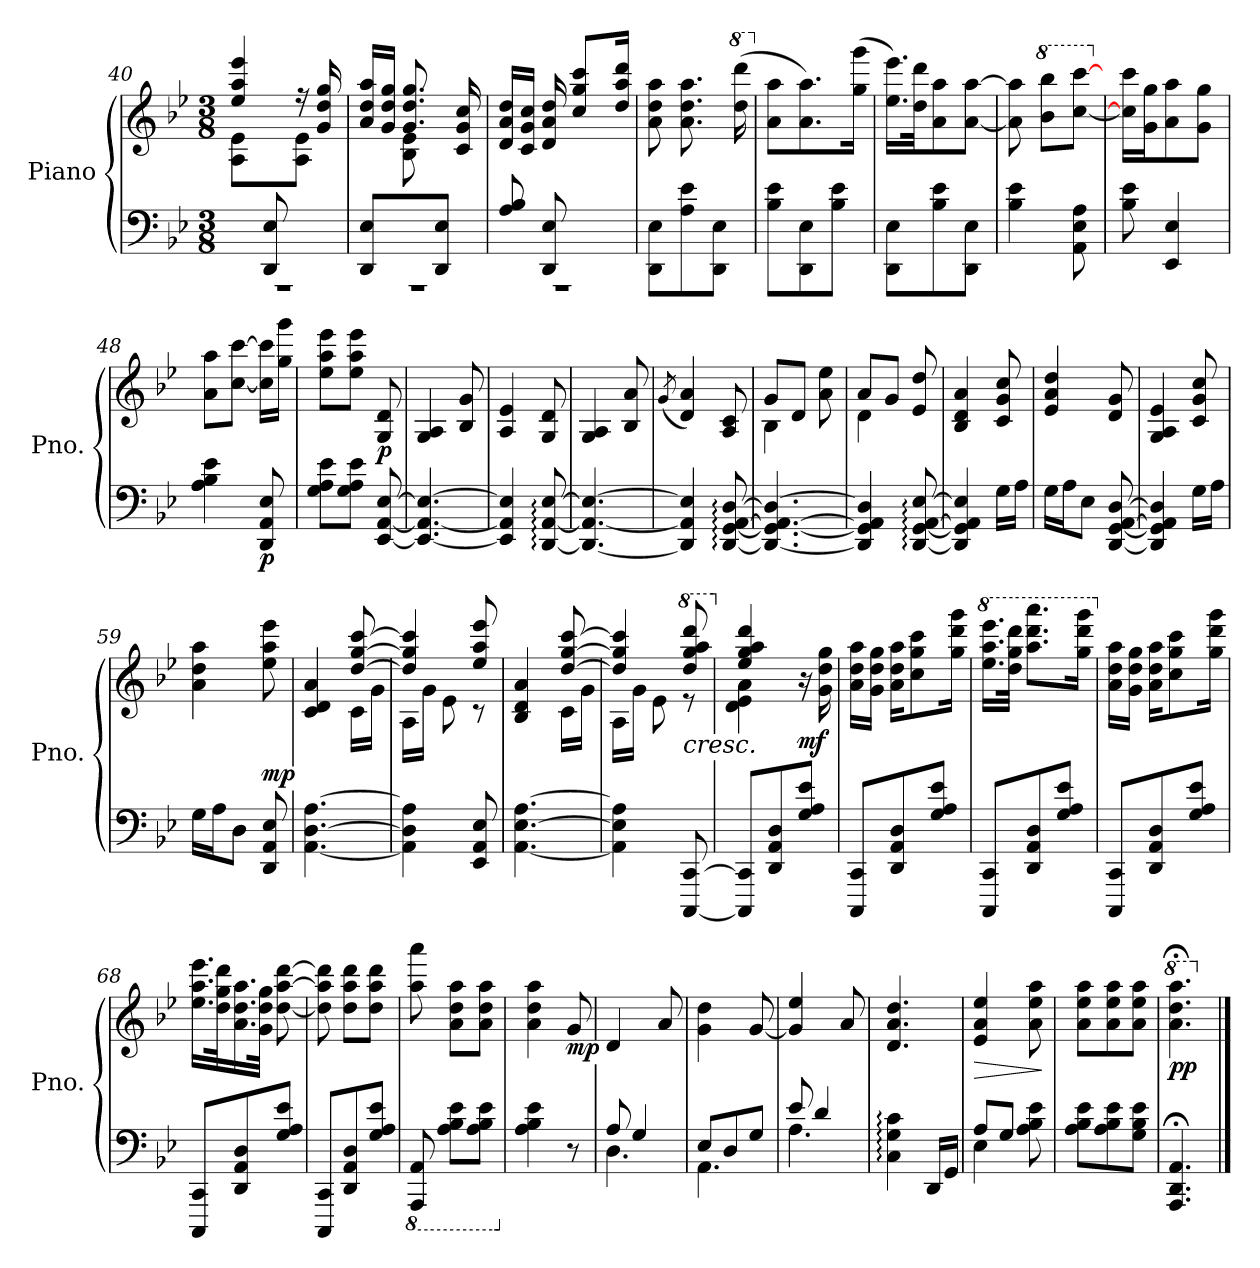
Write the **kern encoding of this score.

**kern	**kern	**dynam
*part1	*part1	*part1
*staff2	*staff1	*staff1/2
*I"Piano	*	*
*I'Pno.	*	*
*clefF4	*clefG2	*
*k[b-e-]	*k[b-e-]	*
*M3/8	*M3/8	*
=40	=40	=40
*^	*^	*
8ryy	4.r	4ee-/ 4aa/ 4eee-/	8A\ 8e-\L	.
8DD/ 8E-/	.	.	8ryy	.
8ryy	.	16r	8A\ 8e-\J	.
.	.	16g/ 16dd/ 16gg/	.	.
=41	=41	=41	=41	=41
8DD/ 8E-/L	4.r	16a/ 16dd/ 16aa/LL	8ryy	.
.	.	16g/ 16dd/ 16gg/JJ	.	.
8ryy	.	8.g/ 8.dd/ 8.gg/	8B-\ 8e-\	.
8DD/ 8E-/J	.	.	8ryy	.
.	.	16c/ 16g/ 16cc/	.	.
!!LO:LB:g=z	!!
=42	=42	=42	=42	=42
8A/ 8B-/L	4.r	16d/ 16a/ 16dd/LL	4ryy	.
.	.	16c/ 16g/ 16cc/JJ	.	.
8DD/ 8E-/	.	16d/ 16a/ 16dd/	.	.
.	.	8cc/ 8gg/ 8ccc/L	.	.
8ryy	.	.	8d\ 8g\J	.
.	.	16dd/ 16aa/ 16ddd/Jk	.	.
*v	*v	*	*	*
*	*v	*v	*
=43	=43	=43
8DD\ 8E-\L	8a\ 8dd\ 8aa\	.
8A\ 8e-\	8.a\ 8.dd\ 8.aa\	.
8DD\ 8E-\J	.	.
*	*8va	*
.	(>16ddd\ 16dddd\	.
=44	=44	=44
*	*X8va	*
8B-\ 8e-\L	8a\ 8aa\L	.
8DD\ 8E-\	8.a\ 8.aa\)	.
8B-\ 8e-\J	.	.
.	(>16gg\ 16ggg\Jk	.
=45	=45	=45
8DD\ 8E-\L	16.ee-\ 16.eee-\LL)	.
.	32dd\ 32ddd\JK	.
8B-\ 8e-\	8a\ 8aa\	.
8DD\ 8E-\J	[8a\ [8aa\J	.
!!LO:LB:g=z
=46	=46	=46
4B-\ 4e-\	8a\] 8aa\]	.
*	*8va	*
.	8bb-\ 8bbb-\L	.
8AA\ 8E-\ 8A\	[8ccc\ [8cccc\J	.
=47	=47	=47
*	*X8va	*
8B-\ 8e-\	16cc\] 16ccc\]LL	.
.	16g\ 16gg\J	.
4EE-/ 4E-/	8a\ 8aa\	.
.	8g\ 8gg\J	.
=48	=48	=48
4A\ 4B-\ 4e-\	8a\ 8aa\L	.
.	[8cc\ [8ccc\J	.
!	!	!LO:DY:b=2
8DD/ 8AA/ 8E-/	16cc\] 16ccc\]LL	p
.	16gg\ 16ggg\JJ	.
=49	=49	=49
8G\ 8A\ 8e-\L	8ee-\ 8aa\ 8eee-\L	.
8G\ 8A\ 8e-\J	8ee-\ 8aa\ 8eee-\J	.
!	!	!LO:DY:a=2
[8EE-/ [8AA/ [8E-/	8G/ 8d/	p
!!LO:LB:g=z
=50	=50	=50
4.EE-/_ 4.AA/_ 4.E-/_	4G/ 4A/	.
.	8B-/ 8g/	.
=51	=51	=51
4EE-/] 4AA/] 4E-/]	4A/ 4e-/	.
[8DD/: [8AA/: [8E-/:	8G/ 8d/	.
=52	=52	=52
4.DD/_ 4.AA/_ 4.E-/_	4G/ 4A/	.
.	8B-/ 8a/	.
=53	=53	=53
.	(<8qg/	.
4DD/] 4AA/] 4E-/]	4d/ 4a/)	.
[8DD/: [8GG/: [8AA/: [8D/:	8A/ 8c/	.
!!LO:LB:g=z
=54	=54	=54
*	*^	*
4.DD/_ 4.GG/_ 4.AA/_ 4.D/_	8g/L	4B-\	.
.	8d/J	.	.
.	8a\ 8ee-\	8ryy	.
=55	=55	=55	=55
4DD/] 4GG/] 4AA/] 4D/]	8a/L	4d\	.
.	8g/J	.	.
[8DD/: [8GG/: [8AA/: [8E-/:	8e-/ 8dd/	8ryy	.
*	*v	*v	*
=56	=56	=56
4DD/] 4GG/] 4AA/] 4E-/]	4B-/ 4d/ 4a/	.
16G\LL	8c/ 8g/ 8cc/	.
16A\JJ	.	.
=57	=57	=57
16G\LL	4e-/ 4a/ 4dd/	.
16A\J	.	.
8E-\J	.	.
[8DD/ [8GG/ [8AA/ [8D/	8d/ 8g/	.
!!LO:PB:g=z
=58	=58	=58
4DD/] 4GG/] 4AA/] 4D/]	4G/ 4A/ 4e-/	.
16G\LL	8c/ 8g/ 8cc/	.
16A\JJ	.	.
=59	=59	=59
16G\LL	4a\ 4dd\ 4aa\	.
16A\J	.	.
8D\J	.	.
!	!	!LO:DY:a=2
8DD/ 8AA/ 8E-/	8ee-\ 8aa\ 8eee-\	mp
=60	=60	=60
*	*^	*
[4.AA\ [4.D\ [4.A\	4c/ 4d/ 4a/	4ryy	.
.	[8dd/ [8gg/ [8ccc/	16c\LL	.
.	.	16g\JJ	.
=61	=61	=61	=61
4AA\] 4D\] 4A\]	4dd/] 4gg/] 4ccc/]	16A\LL	.
.	.	16g\JJ	.
.	.	8e-\	.
8EE-/ 8AA/ 8E-/	8ee-/ 8aa/ 8eee-/	8r	.
!!LO:LB:g=z	!!
=62	=62	=62	=62
[4.AA\ [4.E-\ [4.A\	4B-/ 4d/ 4a/	4ryy	.
.	[8dd/ [8gg/ [8ccc/	16c\LL	.
.	.	16g\JJ	.
=63	=63	=63	=63
4AA\] 4E-\] 4A\]	4dd/] 4gg/] 4ccc/]	16A\LL	.
.	.	16g\JJ	[
.	.	8e-\	.
*	*8va	*	*
!	!	!	!LO:HP:b
[8CCC/ [8CC/	8ddd/ 8ggg/ 8aaa/ 8dddd/	8r	<
=64	=64	=64	=64
*	*X8va	*	*
8CCC/] 8CC/]L	4ee-/ 4gg/ 4aa/ 4ddd/	4d\ 4e-\ 4a\	.
8DD/ 8AA/ 8D/	.	.	.
!	!	!	!LO:DY:a=2
8G/ 8A/ 8e-/J	16r	8ryy	mf
.	16g\ 16dd\ 16gg\	.	.
*	*v	*v	*
=65	=65	=65
8CCC/ 8CC/L	16a\ 16dd\ 16aa\LL	.
.	16g\ 16dd\ 16gg\JJ	.
8DD/ 8AA/ 8D/	16a\ 16dd\ 16aa\KL	.
.	8cc\ 8gg\ 8ccc\	.
8G/ 8A/ 8e-/J	.	.
.	16gg\ 16ddd\ 16ggg\Jk	.
!!LO:LB:g=z
=66	=66	=66
*	*8va	*
8CCC/ 8CC/L	16.eee-\ 16.aaa\ 16.eeee-\LL	.
.	32ddd\ 32ggg\ 32dddd\JJk	.
8DD/ 8AA/ 8D/	8.aaa\ 8.dddd\ 8.aaaa\L	.
8G/ 8A/ 8e-/J	.	.
.	16ggg\ 16dddd\ 16gggg\Jk	.
=67	=67	=67
*	*X8va	*
8CCC/ 8CC/L	16a\ 16dd\ 16aa\LL	.
.	16g\ 16dd\ 16gg\JJ	.
8DD/ 8AA/ 8D/	16a\ 16dd\ 16aa\KL	.
.	8cc\ 8gg\ 8ccc\	.
8G/ 8A/ 8e-/J	.	.
.	16gg\ 16ddd\ 16ggg\Jk	.
=68	=68	=68
8CCC/ 8CC/L	16.ee-\ 16.aa\ 16.eee-\LL	.
.	32dd\ 32gg\ 32ddd\K	.
8DD/ 8AA/ 8D/	16.a\ 16.dd\ 16.aa\	.
.	32g\ 32dd\ 32gg\JJk	.
8G/ 8A/ 8e-/J	[8dd\ [8aa\ [8ddd\	.
=69	=69	=69
8CCC/ 8CC/L	8dd\] 8aa\] 8ddd\]	.
8DD/ 8AA/ 8D/	8dd\ 8aa\ 8ddd\L	.
8G/ 8A/ 8e-/J	8dd\ 8aa\ 8ddd\J	.
!!LO:LB:g=z
=70	=70	=70
*8ba	*	*
8AAAA/ 8AAA/	8aa\ 8aaa\	.
8AA\ 8BB-\ 8E-\L	8a\ 8dd\ 8aa\L	.
8AA\ 8BB-\ 8E-\J	8a\ 8dd\ 8aa\J	.
=71	=71	=71
*X8ba	*	*
4A\ 4B-\ 4e-\	4a\ 4dd\ 4aa\	.
!	!	!LO:DY:b
8r	8g/	mp
=72	=72	=72
*^	*	*
8A/	4.D\	4d/	.
4G/	.	.	.
.	.	8a/	.
=73	=73	=73	=73
8E-/L	4.AA\	4g\ 4dd\	.
8D/	.	.	.
8G/J	.	[8g/	.
!!LO:LB:g=z
=74	=74	=74	=74
8e-/	4.A\	4g/] 4ee-/	.
4d/	.	.	.
.	.	8a/	.
*v	*v	*	*
=75	=75	=75
4C\: 4G\: 4c\:	4.d/ 4.a/ 4.dd/	.
16DD/LL	.	.
16GG/JJ	.	.
=76	=76	=76
*^	*	*
!	!	!	!LO:HP:b
8A/L	4E-\	4e-/ 4a/ 4ee-/	>
8G/J	.	.	.
8A\ 8B-\ 8e-\	8ryy	8a\ 8ee-\ 8aa\	.
*v	*v	*	*
.	.	]
=77	=77	=77
*	*MM24	*
8A\ 8B-\ 8e-\L	8a\ 8ee-\ 8aa\L	.
8A\ 8B-\ 8e-\	8a\ 8ee-\ 8aa\	.
8G\ 8B-\ 8e-\J	8a\ 8ee-\ 8aa\J	.
=78	=78	=78
*	*8va	*
!	!	!LO:DY:b
4.AAA/;< 4.DD/;< 4.AA/;<	4.aa\;< 4.ddd\;< 4.aaa\;<	pp
*	*X8va	*
==	==	==
*-	*-	*-
